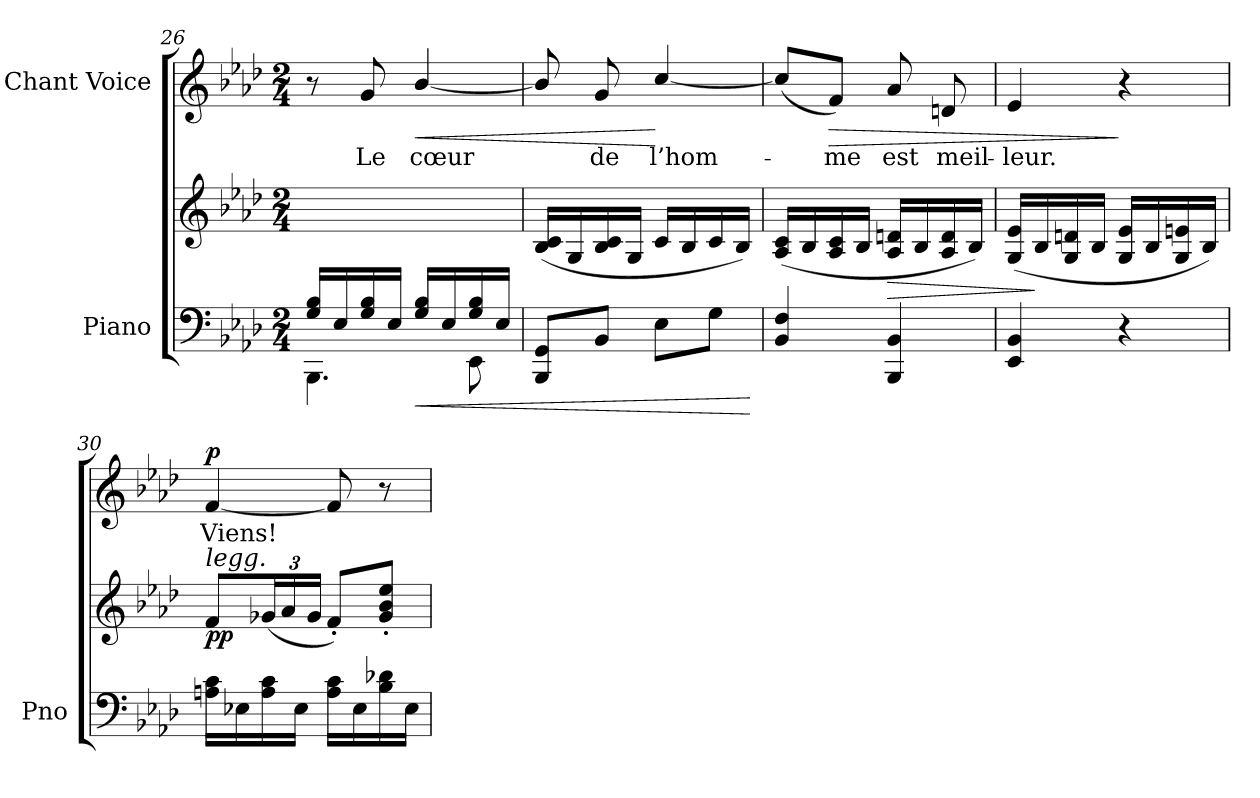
**kern	**kern	**dynam	**kern	**text	**dynam
*part2	*part2	*part2	*part1	*part1	*part1
*staff3	*staff2	*staff2/3	*staff1	*staff1	*staff1
*I"Piano	*	*	*I"Chant Voice	*	*
*I'Pno	*	*	*	*	*
*clefF4	*clefG2	*	*clefG2	*	*
*k[b-e-a-d-]	*k[b-e-a-d-]	*	*k[b-e-a-d-]	*	*
*M2/4	*M2/4	*	*M2/4	*	*
=26	=26	=26	=26	=26	=26
*^	*	*	*	*	*
16G/ 16B-/LL	4.BBB-\	2ryy	.	8r	.	.
16E-/	.	.	.	.	.	.
16G/ 16B-/	.	.	.	8g/	Le	.
16E-/JJ	.	.	.	.	.	.
!	!	!	!LO:HP:b=2	!	!	!LO:HP:b
16G/ 16B-/LL	.	.	<	[4b-/	cœur	<
16E-/	.	.	.	.	.	.
16G/ 16B-/	8EE-\	.	.	.	.	.
16E-/JJ	.	.	.	.	.	.
*v	*v	*	*	*	*	*
=27	=27	=27	=27	=27	=27
8BBB-/ 8GG/L	(>16B-/ 16c/LL	.	8b-/]	.	.
.	16G/	.	.	.	.
8BB-/J	16B-/ 16c/	.	8g/	de	.
.	16G/JJ	.	.	.	.
8E-\L	16c/LL	.	[4cc/	l’hom-	[
.	16B-/	.	.	.	.
8G\J	16c/	.	.	.	.
.	16B-/JJ)	.	.	.	.
.	.	[	.	.	.
=28	=28	=28	=28	=28	=28
4BB-/ 4F/	(>16A-/ 16c/LL	.	(8cc/L]	.	.
.	16B-/	.	.	.	.
!	!	!	!	!	!LO:HP:b
.	16A-/ 16c/	.	8f/J)	-me	>
.	16B-/JJ	.	.	.	.
!	!	!LO:HP:b	!	!	!
4BBB-/ 4BB-/	16A-/ 16dn/LL	>	8a-/	est	.
.	16B-/	.	.	.	.
.	16A-/ 16d/	.	8dn/	meil-	.
.	16B-/JJ)	.	.	.	.
=29	=29	=29	=29	=29	=29
4EE-/ 4BB-/	(>16G/ 16e-/LL	.	4e-/	-leur.	.
.	16B-/	]	.	.	.
.	16G/ 16dn/	.	.	.	.
.	16B-/JJ	.	.	.	.
4r	16G/ 16e-/LL	.	4r	.	]
.	16B-/	.	.	.	.
.	16G/ 16en/	.	.	.	.
.	16B-/JJ)	.	.	.	.
=30	=30	=30	=30	=30	=30
!	!LO:TX:a:i:t=legg.	!	!	!	!
!	!	!LO:DY:b	!	!	!LO:DY:a
16An\ 16c\LL	8f/L	pp	[4f/	Viens!	p
16E-X\	.	.	.	.	.
16A\ 16c\	(24g-X/L	.	.	.	.
.	24a-/	.	.	.	.
16E-\JJ	.	.	.	.	.
.	24g-/JJ	.	.	.	.
16A\ 16c\LL	8f'/L)	.	8f/]	.	.
16E-\	.	.	.	.	.
16B-\ 16d-X\	8g-/' 8b-/' 8ee-/'J	.	8r	.	.
16E-\JJ	.	.	.	.	.
=	=	=	=	=	=
*-	*-	*-	*-	*-	*-
